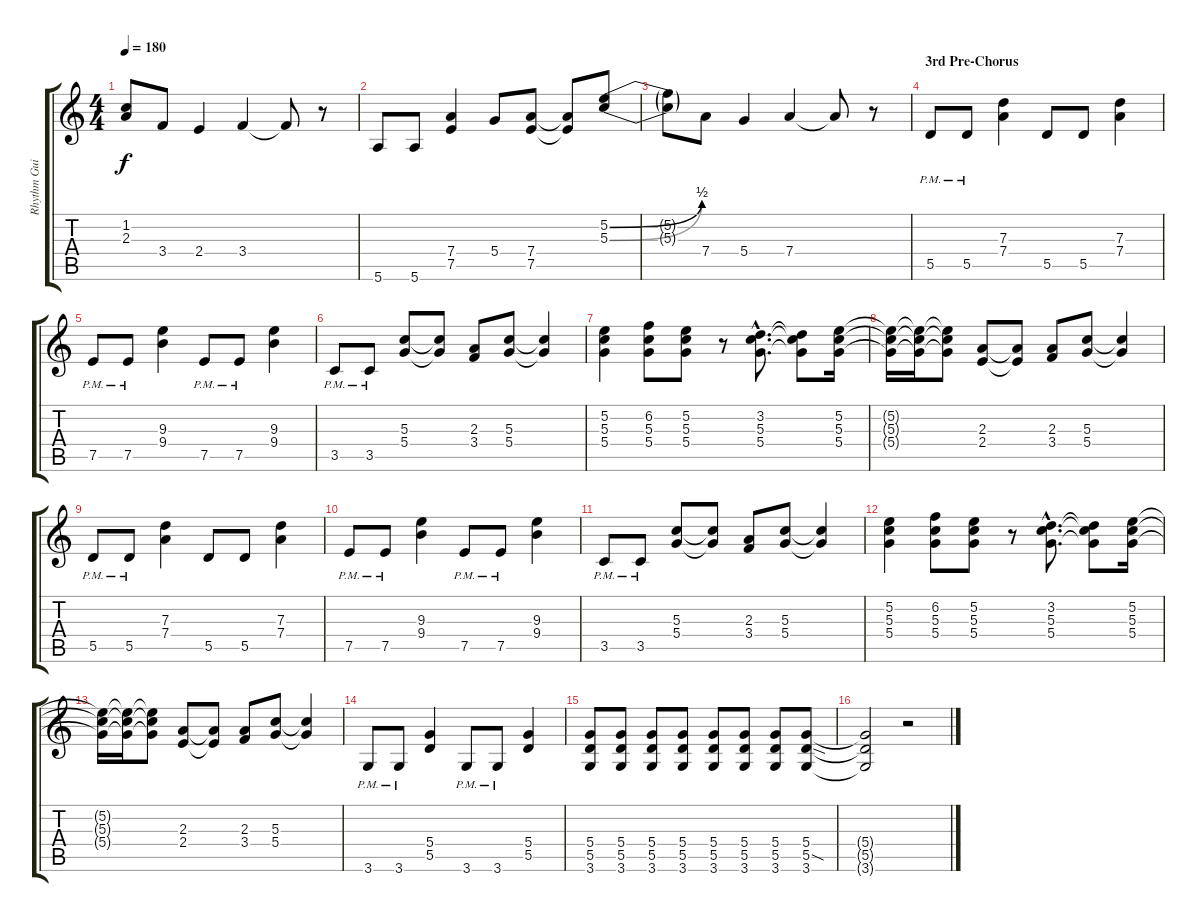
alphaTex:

\track ("Rhythm Guitar" "Rhythm Gui") {instrument overdrivenguitar}
\staff {score tabs}
\tuning (E4 B3 G3 D3 A2 E2) {hide}
\ts (4 4)
\tempo 180
\clef g2
\ks c
(1.2{t} 2.3{t}).8{dy f} 3.4.8 2.4.4 3.4.4 3.4{t}.8 r.8 |
5.6.8 5.6.8 (7.4 7.5).4 5.4.8 (7.4 7.5).8 (7.4{t} 7.5{t}).8 (5.2{be (bend 0 0 60 2)} 5.3{be (bend 0 0 60 2)}).8 |
(5.2{t} 5.3{t}).8 7.4.8 5.4.4 7.4.4 7.4{t}.8 r.8 |
\section ("" "3rd Pre-Chorus")
5.5{pm}.8 5.5{pm}.8 (7.3 7.4).4 5.5.8 5.5.8 (7.3 7.4).4 |
7.5{pm}.8 7.5{pm}.8 (9.3 9.4).4 7.5{pm}.8 7.5{pm}.8 (9.3 9.4).4 |
3.5{pm}.8 3.5{pm}.8 (5.3 5.4).8 (5.3{t} 5.4{t}).8 (2.3 3.4).8 (5.3 5.4).8 (5.3{t} 5.4{t}).4 |
(5.2 5.3 5.4).4 (6.2 5.3 5.4).8 (5.2 5.3 5.4).8 r.8 (3.2{hac} 5.3{hac} 5.4{hac}).8{d} (3.2{t} 5.3{t} 5.4{t}).8 (5.2 5.3 5.4).16 |
(5.2{t} 5.3{t} 5.4{t}).16 (5.2{t} 5.3{t} 5.4{t}).16 (5.2{t} 5.3{t} 5.4{t}).8 (2.3 2.4).8 (2.3{t} 2.4{t}).8 (2.3 3.4).8 (5.3 5.4).8 (5.3{t} 5.4{t}).4 |
5.5{pm}.8 5.5{pm}.8 (7.3 7.4).4 5.5.8 5.5.8 (7.3 7.4).4 |
7.5{pm}.8 7.5{pm}.8 (9.3 9.4).4 7.5{pm}.8 7.5{pm}.8 (9.3 9.4).4 |
3.5{pm}.8 3.5{pm}.8 (5.3 5.4).8 (5.3{t} 5.4{t}).8 (2.3 3.4).8 (5.3 5.4).8 (5.3{t} 5.4{t}).4 |
(5.2 5.3 5.4).4 (6.2 5.3 5.4).8 (5.2 5.3 5.4).8 r.8 (3.2{hac} 5.3{hac} 5.4{hac}).8{d} (3.2{t} 5.3{t} 5.4{t}).8 (5.2 5.3 5.4).16 |
(5.2{t} 5.3{t} 5.4{t}).16 (5.2{t} 5.3{t} 5.4{t}).16 (5.2{t} 5.3{t} 5.4{t}).8 (2.3 2.4).8 (2.3{t} 2.4{t}).8 (2.3 3.4).8 (5.3 5.4).8 (5.3{t} 5.4{t}).4 |
3.6{pm}.8 3.6{pm}.8 (5.4 5.5).4 3.6{pm}.8 3.6{pm}.8 (5.4 5.5).4 |
(5.4 5.5 3.6).8 (5.4 5.5 3.6).8 (5.4 5.5 3.6).8 (5.4 5.5 3.6).8 (5.4 5.5 3.6).8 (5.4 5.5 3.6).8 (5.4 5.5 3.6).8 (5.4 5.5{sod} 3.6).8 |
(5.4{t} 5.5{t} 3.6{t}).2 r.2
